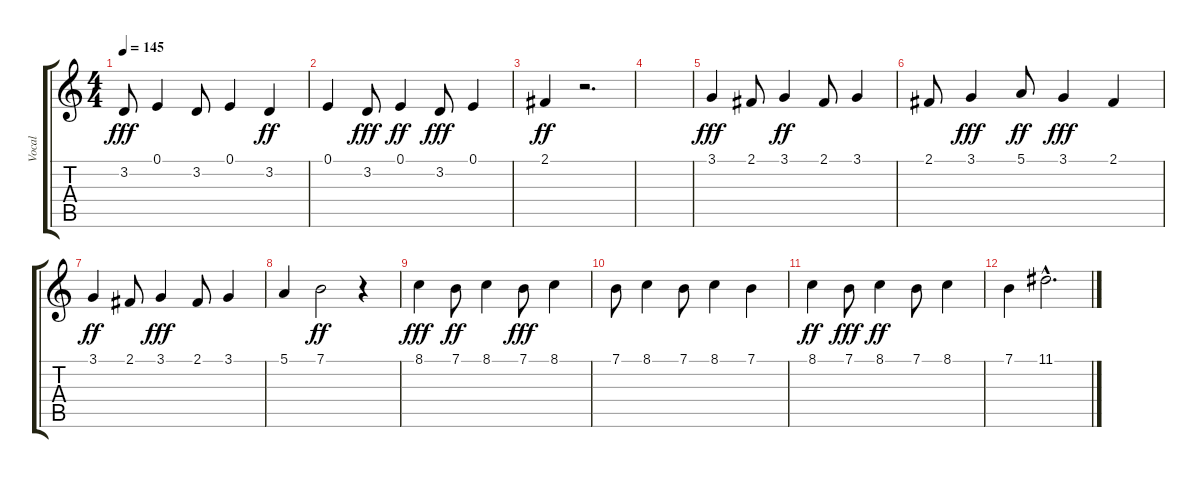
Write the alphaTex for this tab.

\track ("Vocal" "Vocal") {instrument choiraahs}
\staff {score tabs}
\tuning (E4 B3 G3 D3 A2 E2) {hide}
\ts (4 4)
\tempo 145
\clef g2
\ks c
3.2.8{dy fff} 0.1.4 3.2.8 0.1.4 3.2.4{dy ff} |
0.1.4 3.2.8{dy fff} 0.1.4{dy ff} 3.2.8{dy fff} 0.1.4 |
2.1.4{dy ff} r.2{d} |
|
3.1.4{dy fff} 2.1.8 3.1.4{dy ff} 2.1.8 3.1.4 |
2.1.8 3.1.4{dy fff} 5.1.8{dy ff} 3.1.4{dy fff} 2.1.4 |
3.1.4{dy ff} 2.1.8 3.1.4{dy fff} 2.1.8 3.1.4 |
5.1.4 7.1.2{dy ff} r.4 |
8.1.4{dy fff} 7.1.8{dy ff} 8.1.4 7.1.8{dy fff} 8.1.4 |
7.1.8 8.1.4 7.1.8 8.1.4 7.1.4 |
8.1.4{dy ff} 7.1.8{dy fff} 8.1.4{dy ff} 7.1.8 8.1.4 |
7.1.4 11.1{hac}.2{d}
